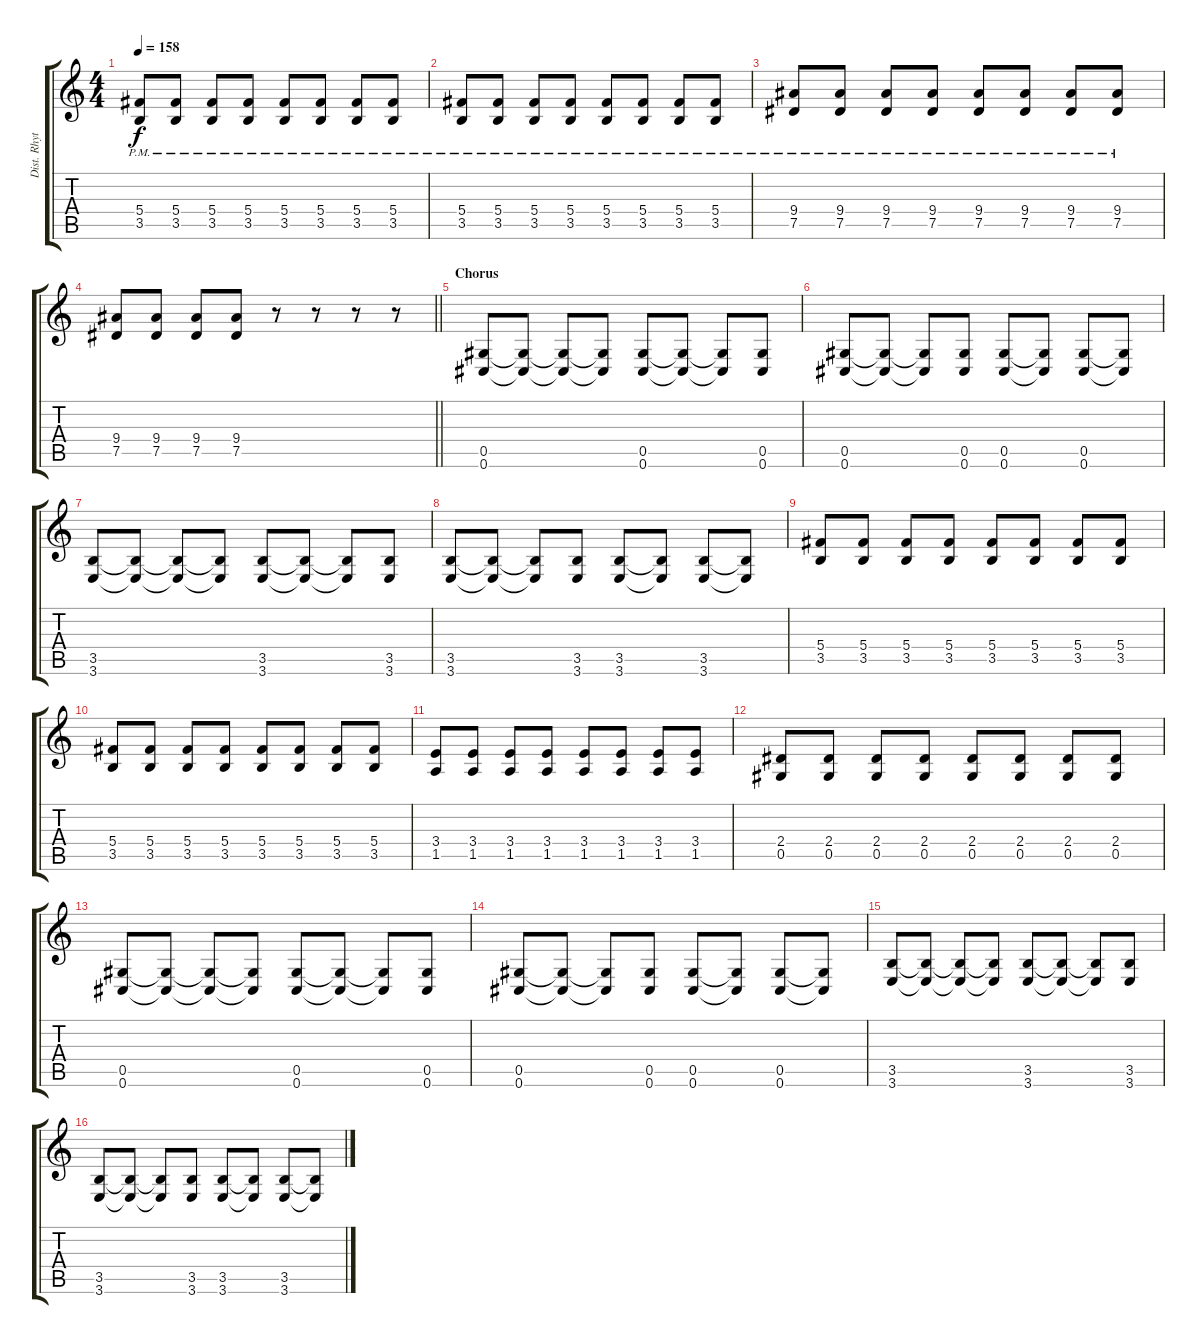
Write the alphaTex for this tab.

\track ("Dist. Rhytm Guitar [L]" "Dist. Rhyt") {instrument distortionguitar}
\staff {score tabs}
\tuning (Eb4 Bb3 Gb3 Db3 Ab2 Db2) {hide}
\ts (4 4)
\tempo 158
\clef g2
\ks c
(5.4{pm} 3.5{pm}).8{dy f} (5.4{pm} 3.5{pm}).8 (5.4{pm} 3.5{pm}).8 (5.4{pm} 3.5{pm}).8 (5.4{pm} 3.5{pm}).8 (5.4{pm} 3.5{pm}).8 (5.4{pm} 3.5{pm}).8 (5.4{pm} 3.5{pm}).8 |
(5.4{pm} 3.5{pm}).8 (5.4{pm} 3.5{pm}).8 (5.4{pm} 3.5{pm}).8 (5.4{pm} 3.5{pm}).8 (5.4{pm} 3.5{pm}).8 (5.4{pm} 3.5{pm}).8 (5.4{pm} 3.5{pm}).8 (5.4{pm} 3.5{pm}).8 |
(9.4{pm} 7.5{pm}).8 (9.4{pm} 7.5{pm}).8 (9.4{pm} 7.5{pm}).8 (9.4{pm} 7.5{pm}).8 (9.4{pm} 7.5{pm}).8 (9.4{pm} 7.5{pm}).8 (9.4{pm} 7.5{pm}).8 (9.4{pm} 7.5{pm}).8 |
\barLineRight lightlight
(9.4 7.5).8 (9.4 7.5).8 (9.4 7.5).8 (9.4 7.5).8 r.8 r.8 r.8 r.8 |
\section ("" "Chorus")
(0.5 0.6).8{volume 13} (0.5{t} 0.6{t}).8 (0.5{t} 0.6{t}).8 (0.5{t} 0.6{t}).8 (0.5 0.6).8 (0.5{t} 0.6{t}).8 (0.5{t} 0.6{t}).8 (0.5 0.6).8 |
(0.5 0.6).8 (0.5{t} 0.6{t}).8 (0.5{t} 0.6{t}).8 (0.5 0.6).8 (0.5 0.6).8 (0.5{t} 0.6{t}).8 (0.5 0.6).8 (0.5{t} 0.6{t}).8 |
(3.5 3.6).8 (3.5{t} 3.6{t}).8 (3.5{t} 3.6{t}).8 (3.5{t} 3.6{t}).8 (3.5 3.6).8 (3.5{t} 3.6{t}).8 (3.5{t} 3.6{t}).8 (3.5 3.6).8 |
(3.5 3.6).8 (3.5{t} 3.6{t}).8 (3.5{t} 3.6{t}).8 (3.5 3.6).8 (3.5 3.6).8 (3.5{t} 3.6{t}).8 (3.5 3.6).8 (3.5{t} 3.6{t}).8 |
(5.4 3.5).8 (5.4 3.5).8 (5.4 3.5).8 (5.4 3.5).8 (5.4 3.5).8 (5.4 3.5).8 (5.4 3.5).8 (5.4 3.5).8 |
(5.4 3.5).8 (5.4 3.5).8 (5.4 3.5).8 (5.4 3.5).8 (5.4 3.5).8 (5.4 3.5).8 (5.4 3.5).8 (5.4 3.5).8 |
(3.4 1.5).8 (3.4 1.5).8 (3.4 1.5).8 (3.4 1.5).8 (3.4 1.5).8 (3.4 1.5).8 (3.4 1.5).8 (3.4 1.5).8 |
(2.4 0.5).8 (2.4 0.5).8 (2.4 0.5).8 (2.4 0.5).8 (2.4 0.5).8 (2.4 0.5).8 (2.4 0.5).8 (2.4 0.5).8 |
(0.5 0.6).8 (0.5{t} 0.6{t}).8 (0.5{t} 0.6{t}).8 (0.5{t} 0.6{t}).8 (0.5 0.6).8 (0.5{t} 0.6{t}).8 (0.5{t} 0.6{t}).8 (0.5 0.6).8 |
(0.5 0.6).8 (0.5{t} 0.6{t}).8 (0.5{t} 0.6{t}).8 (0.5 0.6).8 (0.5 0.6).8 (0.5{t} 0.6{t}).8 (0.5 0.6).8 (0.5{t} 0.6{t}).8 |
(3.5 3.6).8 (3.5{t} 3.6{t}).8 (3.5{t} 3.6{t}).8 (3.5{t} 3.6{t}).8 (3.5 3.6).8 (3.5{t} 3.6{t}).8 (3.5{t} 3.6{t}).8 (3.5 3.6).8 |
(3.5 3.6).8 (3.5{t} 3.6{t}).8 (3.5{t} 3.6{t}).8 (3.5 3.6).8 (3.5 3.6).8 (3.5{t} 3.6{t}).8 (3.5 3.6).8 (3.5{t} 3.6{t}).8
